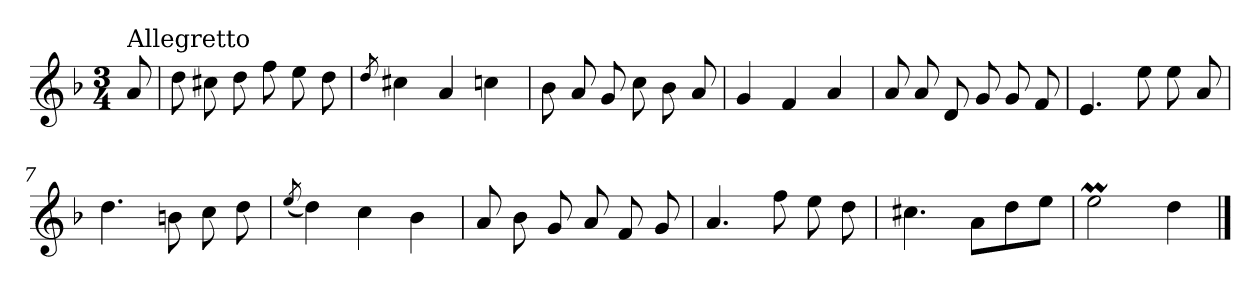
**kern
*part1
*staff1
*clefG2
*k[b-]
*d:
*M3/4
=
!LO:TX:a:t=Allegretto
8a/
=1
8dd\
8cc#X\
8dd\
8ff\
8ee\
8dd\
=2
8qdd/
4cc#X\
4a/
4ccn\
=3
8b-\
8a/
8g/
8cc\
8b-\
8a/
=4
4g/
4f/
4a/
!!LO:LB:g=z
=5
8a/
8a/
8d/
8g/
8g/
8f/
=6
4.e/
8ee\
8ee\
8a/
=7
4.dd\
8bn\
8cc\
8dd\
=8
(<8qee/
4dd\)
4cc\
4b-\
=9
8a/
8b-\
8g/
8a/
8f/
8g/
=10
4.a/
8ff\
8ee\
8dd\
!!LO:LB:g=z
=11
4.cc#X\
8a\L
8dd\
8ee\J
=12
2eem\
4dd\
==
*-
